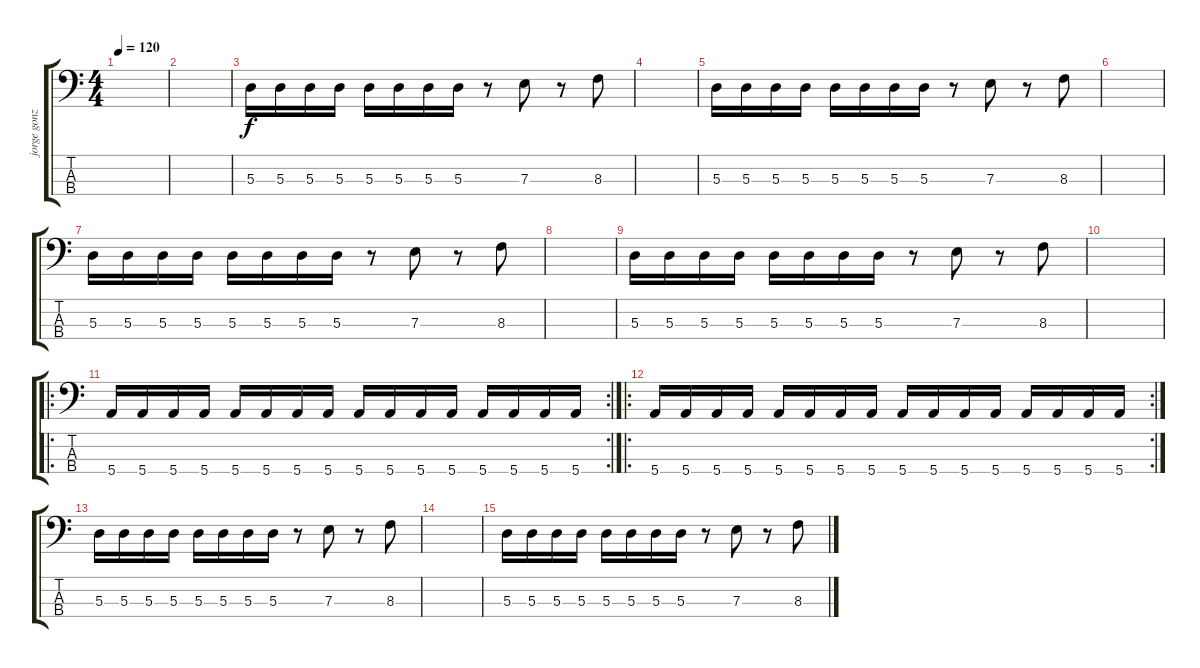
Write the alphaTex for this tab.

\track ("jorge gonzalez" "jorge gonz") {instrument electricbassfinger}
\staff {score tabs}
\tuning (G2 D2 A1 E1) {hide}
\ts (4 4)
\tempo 120
\clef f4
\ks c
|
|
5.3.16 5.3.16 5.3.16 5.3.16 5.3.16 5.3.16 5.3.16 5.3.16 r.8 7.3.8 r.8 8.3.8 |
|
5.3.16 5.3.16 5.3.16 5.3.16 5.3.16 5.3.16 5.3.16 5.3.16 r.8 7.3.8 r.8 8.3.8 |
|
5.3.16 5.3.16 5.3.16 5.3.16 5.3.16 5.3.16 5.3.16 5.3.16 r.8 7.3.8 r.8 8.3.8 |
|
5.3.16 5.3.16 5.3.16 5.3.16 5.3.16 5.3.16 5.3.16 5.3.16 r.8 7.3.8 r.8 8.3.8 |
|
\ro
\rc 2
5.4.16 5.4.16 5.4.16 5.4.16 5.4.16 5.4.16 5.4.16 5.4.16 5.4.16 5.4.16 5.4.16 5.4.16 5.4.16 5.4.16 5.4.16 5.4.16 |
\ro
\rc 2
5.4.16 5.4.16 5.4.16 5.4.16 5.4.16 5.4.16 5.4.16 5.4.16 5.4.16 5.4.16 5.4.16 5.4.16 5.4.16 5.4.16 5.4.16 5.4.16 |
5.3.16 5.3.16 5.3.16 5.3.16 5.3.16 5.3.16 5.3.16 5.3.16 r.8 7.3.8 r.8 8.3.8 |
|
5.3.16 5.3.16 5.3.16 5.3.16 5.3.16 5.3.16 5.3.16 5.3.16 r.8 7.3.8 r.8 8.3.8
